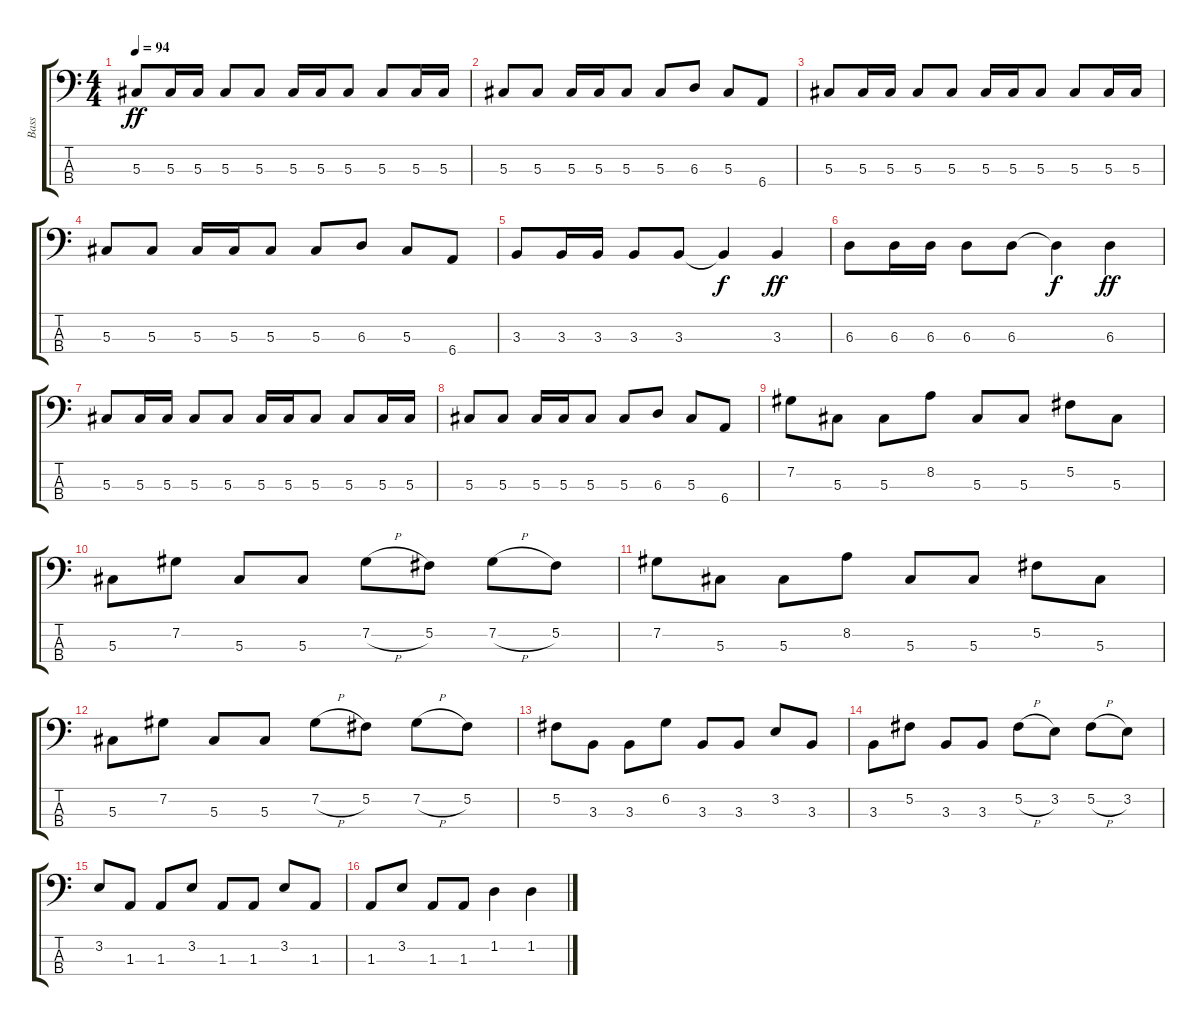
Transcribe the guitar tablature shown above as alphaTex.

\track ("Bass" "Bass") {instrument electricbasspick}
\staff {score tabs}
\tuning (Gb2 Db2 Ab1 Eb1) {hide}
\ts (4 4)
\tempo 94
\clef f4
\ks c
5.3.8{dy ff} 5.3.16 5.3.16 5.3.8 5.3.8 5.3.16 5.3.16 5.3.8 5.3.8 5.3.16 5.3.16 |
5.3.8 5.3.8 5.3.16 5.3.16 5.3.8 5.3.8 6.3.8 5.3.8 6.4.8 |
5.3.8 5.3.16 5.3.16 5.3.8 5.3.8 5.3.16 5.3.16 5.3.8 5.3.8 5.3.16 5.3.16 |
5.3.8 5.3.8 5.3.16 5.3.16 5.3.8 5.3.8 6.3.8 5.3.8 6.4.8 |
3.3.8 3.3.16 3.3.16 3.3.8 3.3.8 3.3{t}.4{dy f} 3.3.4{dy ff} |
6.3.8 6.3.16 6.3.16 6.3.8 6.3.8 6.3{t}.4{dy f} 6.3.4{dy ff} |
5.3.8 5.3.16 5.3.16 5.3.8 5.3.8 5.3.16 5.3.16 5.3.8 5.3.8 5.3.16 5.3.16 |
5.3.8 5.3.8 5.3.16 5.3.16 5.3.8 5.3.8 6.3.8 5.3.8 6.4.8 |
7.2.8 5.3.8 5.3.8 8.2.8 5.3.8 5.3.8 5.2.8 5.3.8 |
5.3.8 7.2.8 5.3.8 5.3.8 7.2{h}.8 5.2.8 7.2{h}.8 5.2.8 |
7.2.8 5.3.8 5.3.8 8.2.8 5.3.8 5.3.8 5.2.8 5.3.8 |
5.3.8 7.2.8 5.3.8 5.3.8 7.2{h}.8 5.2.8 7.2{h}.8 5.2.8 |
5.2.8 3.3.8 3.3.8 6.2.8 3.3.8 3.3.8 3.2.8 3.3.8 |
3.3.8 5.2.8 3.3.8 3.3.8 5.2{h}.8 3.2.8 5.2{h}.8 3.2.8 |
3.2.8 1.3.8 1.3.8 3.2.8 1.3.8 1.3.8 3.2.8 1.3.8 |
1.3.8 3.2.8 1.3.8 1.3.8 1.2.4 1.2.4
